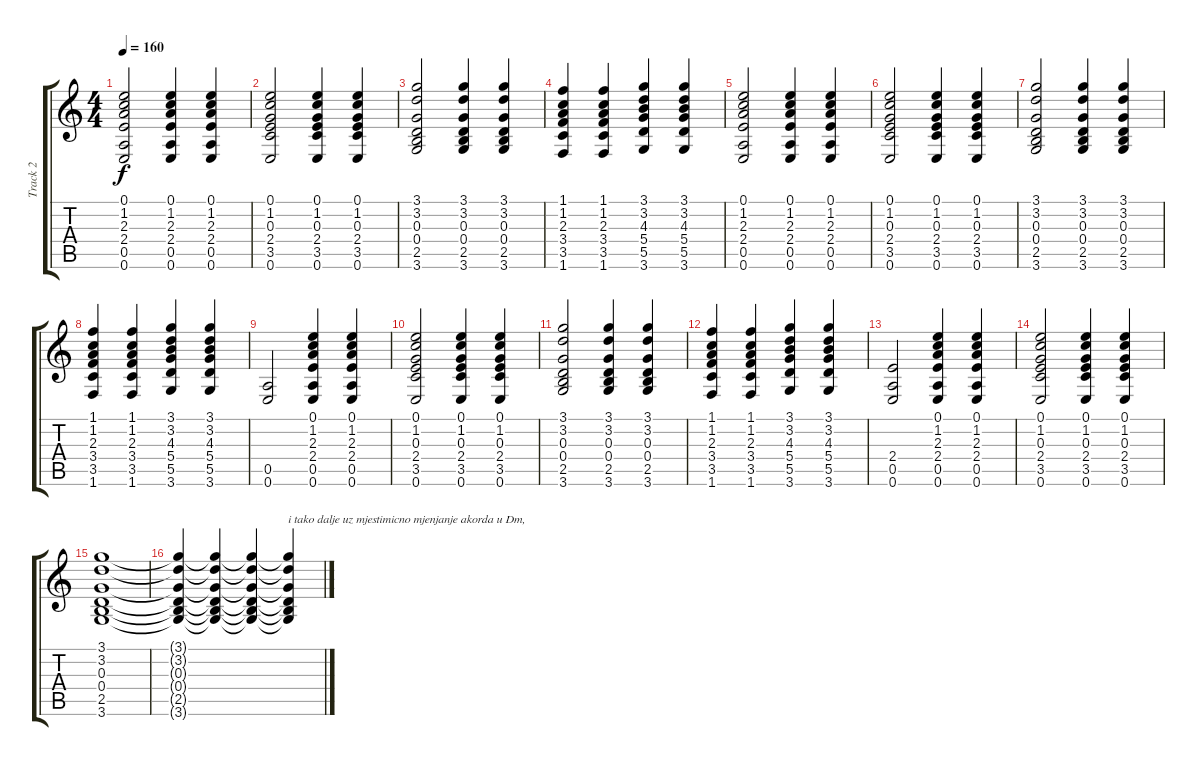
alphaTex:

\track ("Track 2" "Track 2") {instrument electricguitarjazz}
\staff {score tabs}
\tuning (E4 B3 G3 D3 A2 E2) {hide}
\ts (4 4)
\tempo 160
\clef g2
\ks c
(0.1 1.2 2.3 2.4 0.5 0.6).2{dy f} (0.1 1.2 2.3 2.4 0.5 0.6).4 (0.1 1.2 2.3 2.4 0.5 0.6).4 |
(0.1 1.2 0.3 2.4 3.5 0.6).2 (0.1 1.2 0.3 2.4 3.5 0.6).4 (0.1 1.2 0.3 2.4 3.5 0.6).4 |
(3.1 3.2 0.3 0.4 2.5 3.6).2 (3.1 3.2 0.3 0.4 2.5 3.6).4 (3.1 3.2 0.3 0.4 2.5 3.6).4 |
(1.1 1.2 2.3 3.4 3.5 1.6).4 (1.1 1.2 2.3 3.4 3.5 1.6).4 (3.1 3.2 4.3 5.4 5.5 3.6).4 (3.1 3.2 4.3 5.4 5.5 3.6).4 |
(0.1 1.2 2.3 2.4 0.5 0.6).2 (0.1 1.2 2.3 2.4 0.5 0.6).4 (0.1 1.2 2.3 2.4 0.5 0.6).4 |
(0.1 1.2 0.3 2.4 3.5 0.6).2 (0.1 1.2 0.3 2.4 3.5 0.6).4 (0.1 1.2 0.3 2.4 3.5 0.6).4 |
(3.1 3.2 0.3 0.4 2.5 3.6).2 (3.1 3.2 0.3 0.4 2.5 3.6).4 (3.1 3.2 0.3 0.4 2.5 3.6).4 |
(1.1 1.2 2.3 3.4 3.5 1.6).4 (1.1 1.2 2.3 3.4 3.5 1.6).4 (3.1 3.2 4.3 5.4 5.5 3.6).4 (3.1 3.2 4.3 5.4 5.5 3.6).4 |
(0.5 0.6).2 (0.1 1.2 2.3 2.4 0.5 0.6).4 (0.1 1.2 2.3 2.4 0.5 0.6).4 |
(0.1 1.2 0.3 2.4 3.5 0.6).2 (0.1 1.2 0.3 2.4 3.5 0.6).4 (0.1 1.2 0.3 2.4 3.5 0.6).4 |
(3.1 3.2 0.3 0.4 2.5 3.6).2 (3.1 3.2 0.3 0.4 2.5 3.6).4 (3.1 3.2 0.3 0.4 2.5 3.6).4 |
(1.1 1.2 2.3 3.4 3.5 1.6).4 (1.1 1.2 2.3 3.4 3.5 1.6).4 (3.1 3.2 4.3 5.4 5.5 3.6).4 (3.1 3.2 4.3 5.4 5.5 3.6).4 |
(2.4 0.5 0.6).2 (0.1 1.2 2.3 2.4 0.5 0.6).4 (0.1 1.2 2.3 2.4 0.5 0.6).4 |
(0.1 1.2 0.3 2.4 3.5 0.6).2 (0.1 1.2 0.3 2.4 3.5 0.6).4 (0.1 1.2 0.3 2.4 3.5 0.6).4 |
(3.1 3.2 0.3 0.4 2.5 3.6).1 |
(3.1{t} 3.2{t} 0.3{t} 0.4{t} 2.5{t} 3.6{t}).4 (3.1{t} 3.2{t} 0.3{t} 0.4{t} 2.5{t} 3.6{t}).4 (3.1{t} 3.2{t} 0.3{t} 0.4{t} 2.5{t} 3.6{t}).4 (3.1{t} 3.2{t} 0.3{t} 0.4{t} 2.5{t} 3.6{t}).4{txt "i tako dalje uz mjestimicno mjenjanje akorda u Dm,"}
